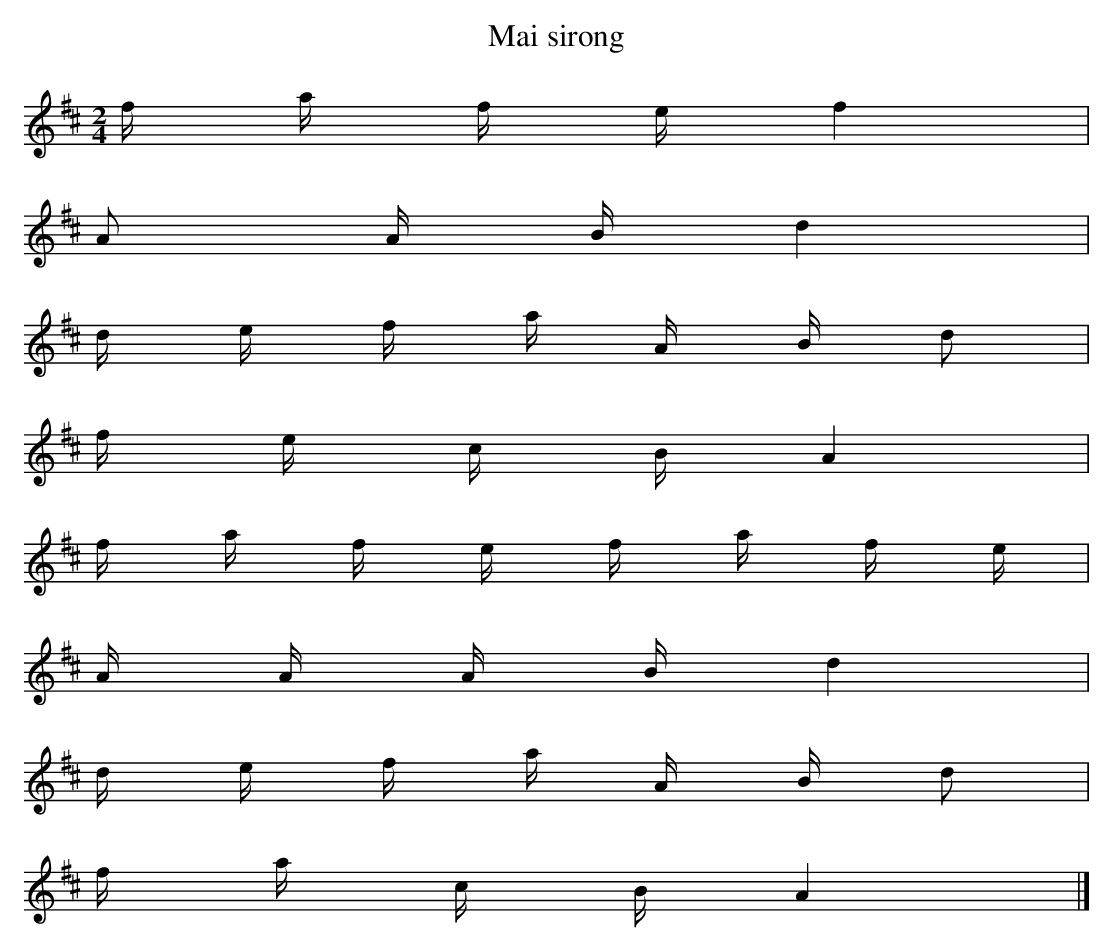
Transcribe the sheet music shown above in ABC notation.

X:1
T: Mai sirong
L: 1/16
M: 2/4
K: D
f a f ef4 [I:setbarnb 1]|
A2 A Bd4 |
d e f a A B d2 |
f e c BA4 |
f a f e f a f e |
A A A Bd4 |
d e f a A B d2 |
f a c BA4 |]
